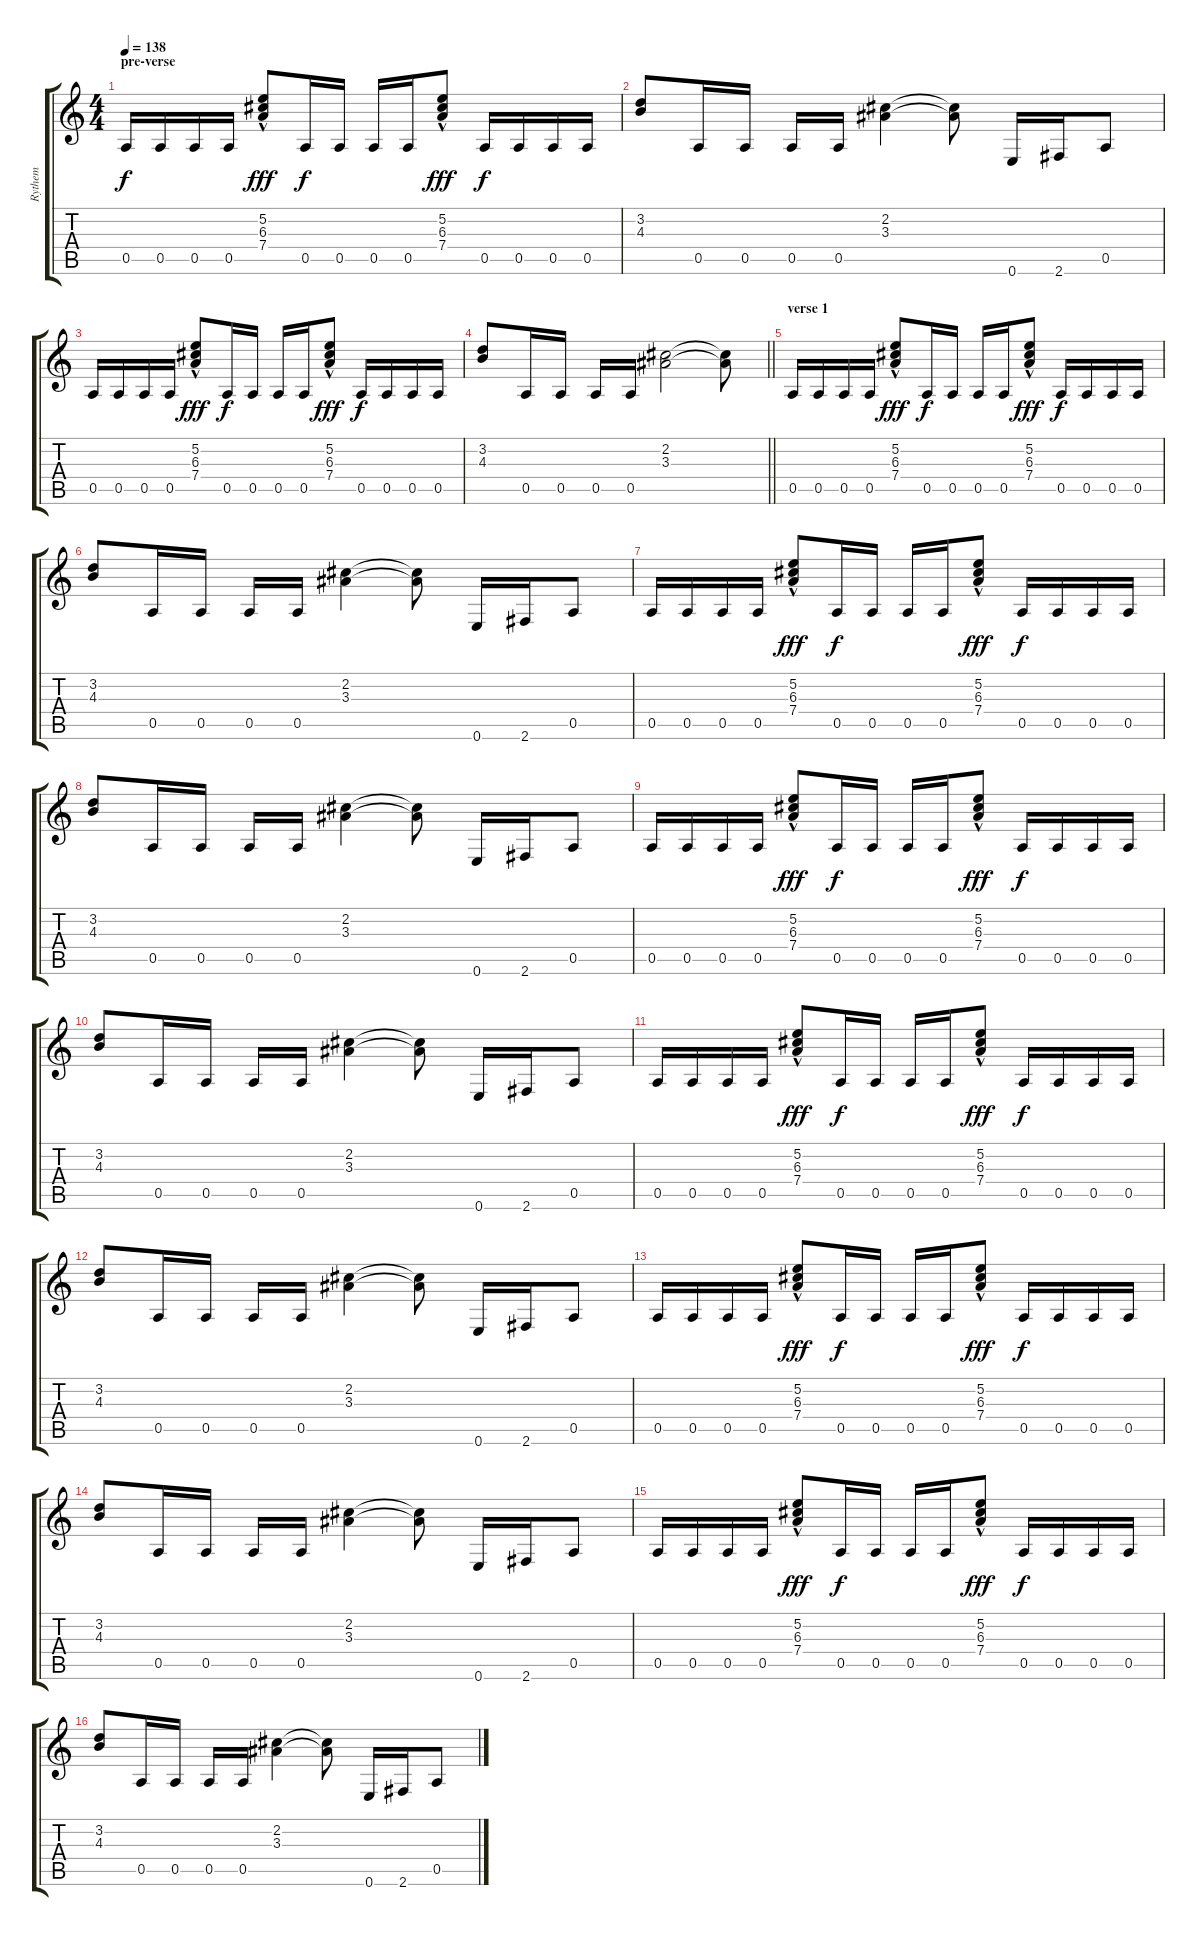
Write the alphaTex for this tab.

\track ("Rythem" "Rythem") {instrument distortionguitar}
\staff {score tabs}
\tuning (E4 B3 G3 D3 A2 E2) {hide}
\ts (4 4)
\section ("" "pre-verse")
\tempo 138
\clef g2
\ks c
0.5.16{dy f} 0.5.16 0.5.16 0.5.16 (5.2 6.3{hac} 7.4{hac}).8{dy fff} 0.5.16{dy f} 0.5.16 0.5.16 0.5.16 (5.2{hac} 6.3{hac} 7.4).8{dy fff} 0.5.16{dy f} 0.5.16 0.5.16 0.5.16 |
(3.2 4.3).8 0.5.16 0.5.16 0.5.16 0.5.16 (2.2 3.3).4 (2.2{t} 3.3{t}).8 0.6.16 2.6.16 0.5.8 |
0.5.16 0.5.16 0.5.16 0.5.16 (5.2 6.3{hac} 7.4{hac}).8{dy fff} 0.5.16{dy f} 0.5.16 0.5.16 0.5.16 (5.2{hac} 6.3{hac} 7.4).8{dy fff} 0.5.16{dy f} 0.5.16 0.5.16 0.5.16 |
\barLineRight lightlight
(3.2 4.3).8 0.5.16 0.5.16 0.5.16 0.5.16 (2.2 3.3).2 (2.2{t} 3.3{t}).8 |
\section ("" "verse 1")
0.5.16 0.5.16 0.5.16 0.5.16 (5.2 6.3{hac} 7.4{hac}).8{dy fff} 0.5.16{dy f} 0.5.16 0.5.16 0.5.16 (5.2{hac} 6.3{hac} 7.4).8{dy fff} 0.5.16{dy f} 0.5.16 0.5.16 0.5.16 |
(3.2 4.3).8 0.5.16 0.5.16 0.5.16 0.5.16 (2.2 3.3).4 (2.2{t} 3.3{t}).8 0.6.16 2.6.16 0.5.8 |
0.5.16 0.5.16 0.5.16 0.5.16 (5.2 6.3{hac} 7.4{hac}).8{dy fff} 0.5.16{dy f} 0.5.16 0.5.16 0.5.16 (5.2{hac} 6.3{hac} 7.4).8{dy fff} 0.5.16{dy f} 0.5.16 0.5.16 0.5.16 |
(3.2 4.3).8 0.5.16 0.5.16 0.5.16 0.5.16 (2.2 3.3).4 (2.2{t} 3.3{t}).8 0.6.16 2.6.16 0.5.8 |
0.5.16 0.5.16 0.5.16 0.5.16 (5.2 6.3{hac} 7.4{hac}).8{dy fff} 0.5.16{dy f} 0.5.16 0.5.16 0.5.16 (5.2{hac} 6.3{hac} 7.4).8{dy fff} 0.5.16{dy f} 0.5.16 0.5.16 0.5.16 |
(3.2 4.3).8 0.5.16 0.5.16 0.5.16 0.5.16 (2.2 3.3).4 (2.2{t} 3.3{t}).8 0.6.16 2.6.16 0.5.8 |
0.5.16 0.5.16 0.5.16 0.5.16 (5.2 6.3{hac} 7.4{hac}).8{dy fff} 0.5.16{dy f} 0.5.16 0.5.16 0.5.16 (5.2{hac} 6.3{hac} 7.4).8{dy fff} 0.5.16{dy f} 0.5.16 0.5.16 0.5.16 |
(3.2 4.3).8 0.5.16 0.5.16 0.5.16 0.5.16 (2.2 3.3).4 (2.2{t} 3.3{t}).8 0.6.16 2.6.16 0.5.8 |
0.5.16 0.5.16 0.5.16 0.5.16 (5.2 6.3{hac} 7.4{hac}).8{dy fff} 0.5.16{dy f} 0.5.16 0.5.16 0.5.16 (5.2{hac} 6.3{hac} 7.4).8{dy fff} 0.5.16{dy f} 0.5.16 0.5.16 0.5.16 |
(3.2 4.3).8 0.5.16 0.5.16 0.5.16 0.5.16 (2.2 3.3).4 (2.2{t} 3.3{t}).8 0.6.16 2.6.16 0.5.8 |
0.5.16 0.5.16 0.5.16 0.5.16 (5.2 6.3{hac} 7.4{hac}).8{dy fff} 0.5.16{dy f} 0.5.16 0.5.16 0.5.16 (5.2{hac} 6.3{hac} 7.4).8{dy fff} 0.5.16{dy f} 0.5.16 0.5.16 0.5.16 |
(3.2 4.3).8 0.5.16 0.5.16 0.5.16 0.5.16 (2.2 3.3).4 (2.2{t} 3.3{t}).8 0.6.16 2.6.16 0.5.8
